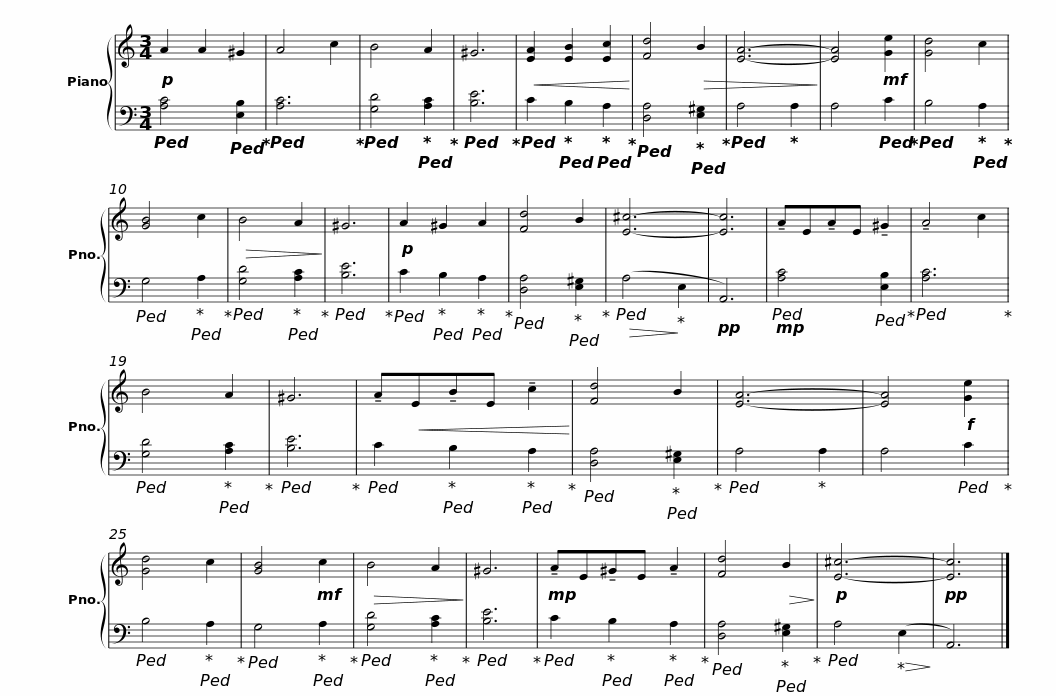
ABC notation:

X:1
%%score { 1 | 2 }
L:1/8
M:3/4
I:linebreak $
K:C
V:1 treble
V:2 bass
V:1
!p! A2 A2 ^G2 | A4 c2 | B4 A2 | ^G6 |!<(! [EA]2 [EB]2 [Ec]2!<)! | %5
 [Fd]4!>(! B2 | [EA]6-!>)! | [EA]4!mf! [Ge]2 | [Gd]4 c2 | [GB]4 c2 | %10
!>(! B4 A2!>)! | ^G6 |!p! A2 ^G2 A2 | [Fd]4 B2 |$ [E^c]6- | %15
 [Ec]6 | !tenuto!AE!tenuto!AE !tenuto!^G2 | !tenuto!A4 c2 | B4 A2 | ^G6 | %20
 !tenuto!A!<(!E!tenuto!BE !tenuto!c2!<)! | [Fd]4 B2 | [EA]6- | [EA]4!f! [Ge]2 | [Gd]4 c2 | %25
 [GB]4!mf! c2 |!>(! B4 A2!>)! | ^G6 |$!mp! !tenuto!AE!tenuto!^GE !tenuto!A2 | [Fd]4!>(! B2!>)! | %30
!p! [E^c]6- |!pp! [Ec]6 |] %32
V:2
!ped! [A,C]4!ped! [E,B,]2!ped-up! |!ped! [A,C]6!ped-up! |!ped! [G,D]4!ped-up!!ped! [A,C]2!ped-up! |!ped! [B,E]6!ped-up! |!ped! C2!ped-up!!ped! B,2!ped-up!!ped! A,2!ped-up! | %5
!ped! [D,A,]4!ped-up!!ped! [E,^G,]2!ped-up! |!ped! A,4!ped-up! A,2 | A,4!ped! C2!ped-up! |!ped! B,4!ped-up!!ped! A,2!ped-up! |!ped! G,4!ped-up!!ped! A,2!ped-up! | %10
!ped! [G,D]4!ped-up!!ped! [A,C]2!ped-up! |!ped! [B,E]6!ped-up! |!ped! C2!ped-up!!ped! B,2!ped-up!!ped! A,2!ped-up! |!ped! [D,A,]4!ped-up!!ped! [E,^G,]2!ped-up! |$!>(!!ped! (A,4!ped-up!!>)! E,2 | %15
!pp! A,,6) |!mp!!ped! [A,C]4!ped! [E,B,]2!ped-up! |!ped! [A,C]6!ped-up! |!ped! [G,D]4!ped-up!!ped! [A,C]2!ped-up! |!ped! [B,E]6!ped-up! | %20
!ped! C2!ped-up!!ped! B,2!ped-up!!ped! A,2!ped-up! |!ped! [D,A,]4!ped-up!!ped! [E,^G,]2!ped-up! |!ped! A,4!ped-up! A,2 | A,4!ped! C2!ped-up! |!ped! B,4!ped-up!!ped! A,2!ped-up! | %25
!ped! G,4!ped-up!!ped! A,2!ped-up! |!ped! [G,D]4!ped-up!!ped! [A,C]2!ped-up! |!ped! [B,E]6!ped-up! |$!ped! C2!ped-up!!ped! B,2!ped-up!!ped! A,2!ped-up! |!ped! [D,A,]4!ped-up!!ped! [E,^G,]2!ped-up! | %30
!ped! A,4!ped-up!!>(! (E,2!>)! | A,,6) |] %32
